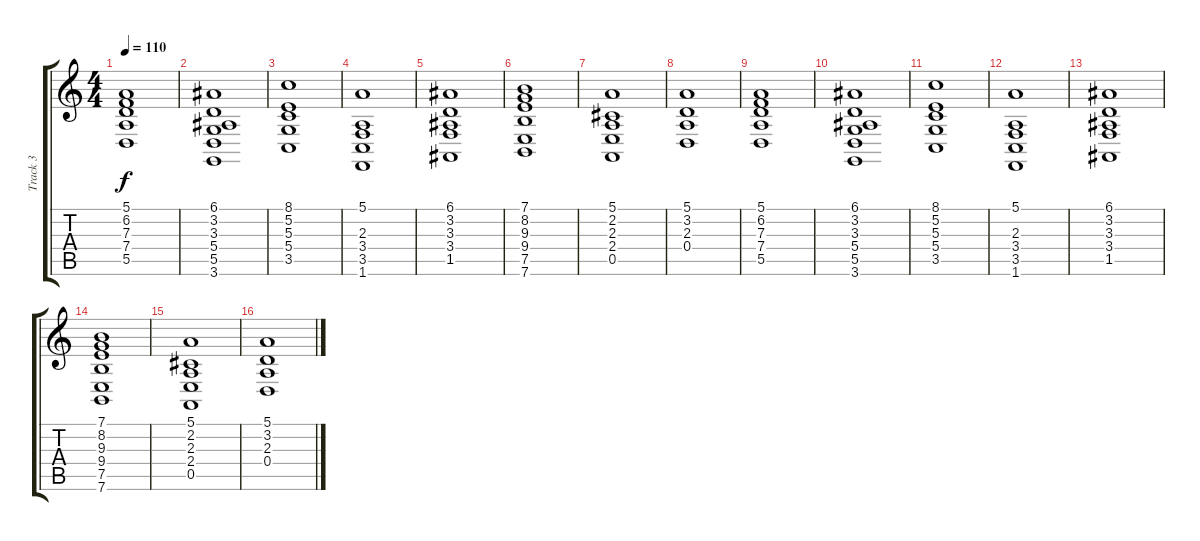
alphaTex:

\track ("Track 3" "Track 3") {instrument stringensemble1}
\staff {score tabs}
\tuning (E4 B3 G3 D3 A2 E2) {hide}
\ts (4 4)
\tempo 110
\clef g2
\ks c
(5.1 6.2 7.3 7.4 5.5).1{dy f} |
(6.1 3.2 3.3 5.4 5.5 3.6).1 |
(8.1 5.2 5.3 5.4 3.5).1 |
(5.1 2.3 3.4 3.5 1.6).1 |
(6.1 3.2 3.3 3.4 1.5).1 |
(7.1 8.2 9.3 9.4 7.5 7.6).1 |
(5.1 2.2 2.3 2.4 0.5).1 |
(5.1 3.2 2.3 0.4).1 |
(5.1 6.2 7.3 7.4 5.5).1 |
(6.1 3.2 3.3 5.4 5.5 3.6).1 |
(8.1 5.2 5.3 5.4 3.5).1 |
(5.1 2.3 3.4 3.5 1.6).1 |
(6.1 3.2 3.3 3.4 1.5).1 |
(7.1 8.2 9.3 9.4 7.5 7.6).1 |
(5.1 2.2 2.3 2.4 0.5).1 |
(5.1 3.2 2.3 0.4).1
